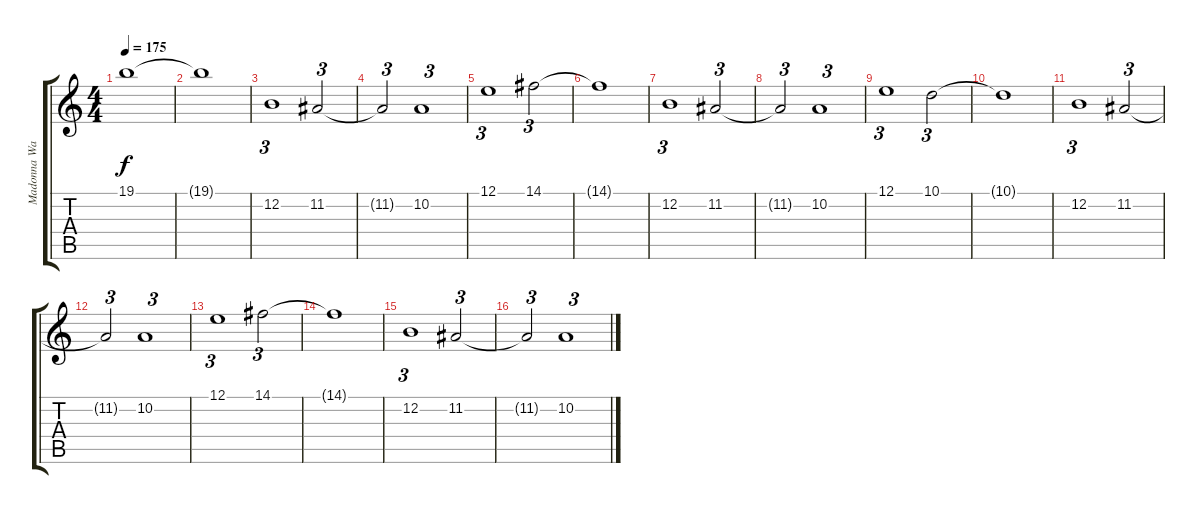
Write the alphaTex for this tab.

\track ("Madonna Wayne Gacy" "Madonna Wa") {instrument synthstrings1}
\staff {score tabs}
\tuning (E4 B3 G3 D3 A2 E2) {hide}
\ts (4 4)
\tempo 175
\clef g2
\ks c
19.1{t}.1{dy f} |
19.1{t}.1 |
12.2.1{tu (3 2)} 11.2.2{tu (3 2)} |
11.2{t}.2{tu (3 2)} 10.2.1{tu (3 2)} |
12.1.1{tu (3 2)} 14.1.2{tu (3 2)} |
14.1{t}.1 |
12.2.1{tu (3 2)} 11.2.2{tu (3 2)} |
11.2{t}.2{tu (3 2)} 10.2.1{tu (3 2)} |
12.1.1{tu (3 2)} 10.1.2{tu (3 2)} |
10.1{t}.1 |
12.2.1{tu (3 2)} 11.2.2{tu (3 2)} |
11.2{t}.2{tu (3 2)} 10.2.1{tu (3 2)} |
12.1.1{tu (3 2)} 14.1.2{tu (3 2)} |
14.1{t}.1 |
12.2.1{tu (3 2)} 11.2.2{tu (3 2)} |
11.2{t}.2{tu (3 2)} 10.2.1{tu (3 2)}
